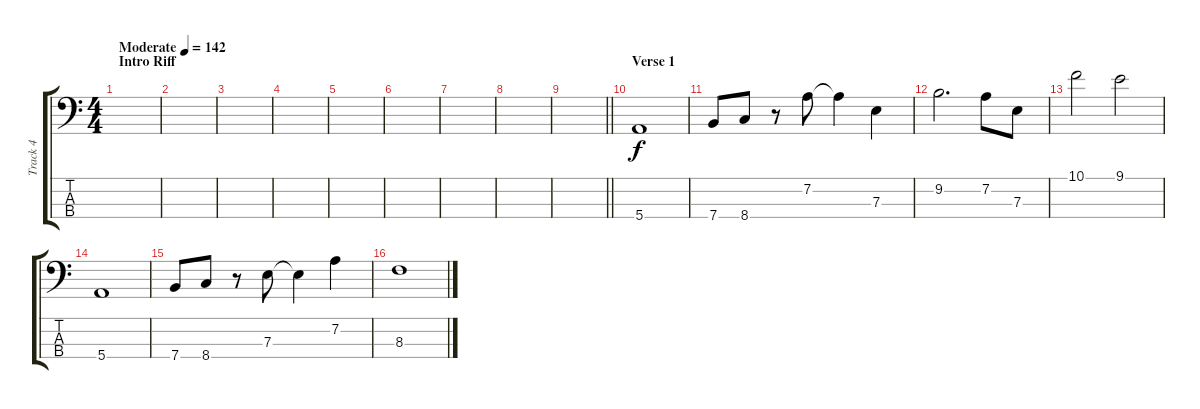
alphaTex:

\track ("Track 4" "Track 4") {instrument electricbassfinger}
\staff {score tabs}
\tuning (G2 D2 A1 E1) {hide}
\ts (4 4)
\section ("" "Intro Riff")
\tempo (142 "Moderate")
\clef f4
\ks c
|
|
|
|
|
|
|
|
\barLineRight lightlight
|
\section ("" "Verse 1")
5.4.1 |
7.4.8 8.4.8 r.8 7.2.8 7.2{t}.4 7.3.4 |
9.2.2{d} 7.2.8 7.3.8 |
10.1.2 9.1.2 |
5.4.1 |
7.4.8 8.4.8 r.8 7.3.8 7.3{t}.4 7.2.4 |
8.3.1
